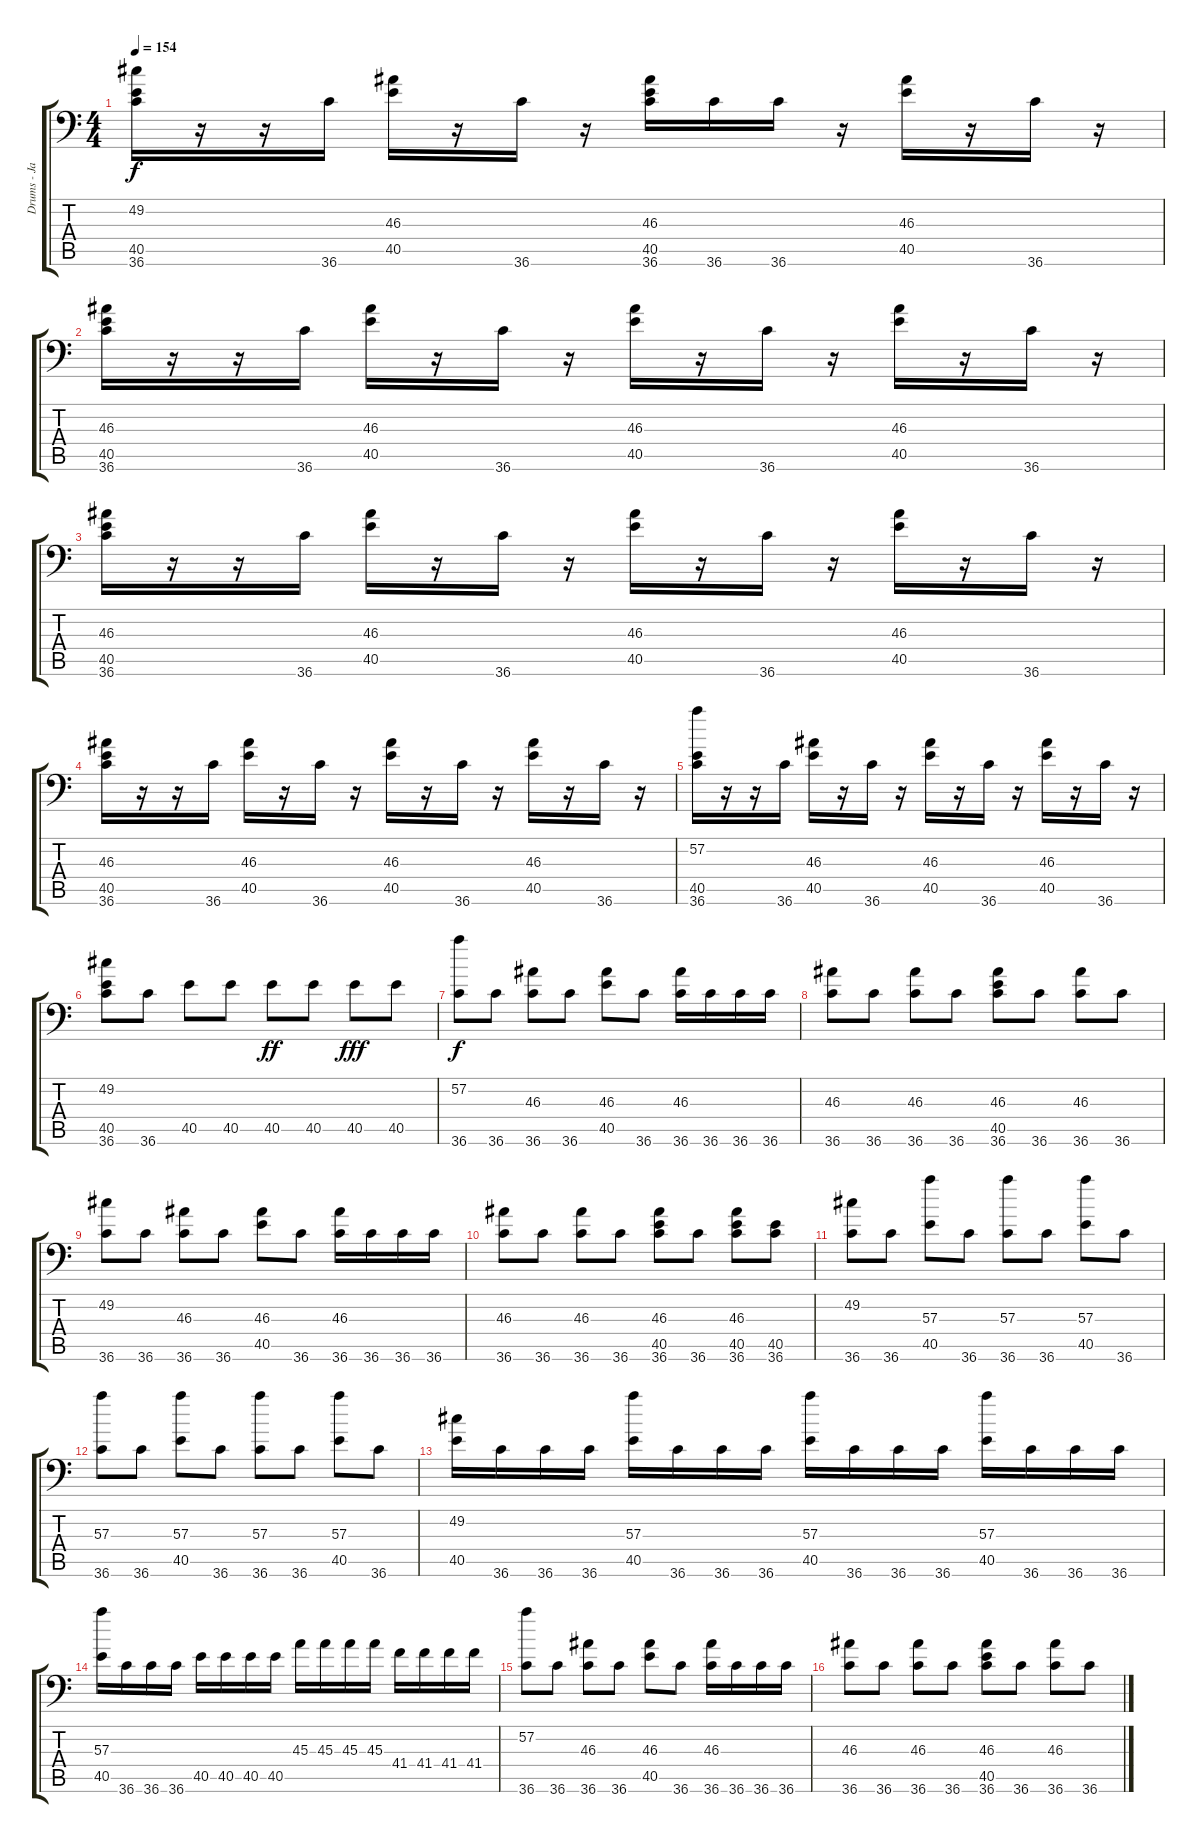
\track ("Drums - Jason" "Drums - Ja") {instrument acousticgrandpiano}
\staff {score tabs}
\tuning (C-1 C-1 C-1 C-1 C-1 C-1) {hide}
\ts (4 4)
\tempo 154
\clef f4
\ks c
(49.2 40.5 36.6).16{dy f} r.16 r.16 36.6.16 (46.3 40.5).16 r.16 36.6.16 r.16 (46.3 40.5 36.6).16 36.6.16 36.6.16 r.16 (46.3 40.5).16 r.16 36.6.16 r.16 |
(46.3 40.5 36.6).16 r.16 r.16 36.6.16 (46.3 40.5).16 r.16 36.6.16 r.16 (46.3 40.5).16 r.16 36.6.16 r.16 (46.3 40.5).16 r.16 36.6.16 r.16 |
(46.3 40.5 36.6).16 r.16 r.16 36.6.16 (46.3 40.5).16 r.16 36.6.16 r.16 (46.3 40.5).16 r.16 36.6.16 r.16 (46.3 40.5).16 r.16 36.6.16 r.16 |
(46.3 40.5 36.6).16 r.16 r.16 36.6.16 (46.3 40.5).16 r.16 36.6.16 r.16 (46.3 40.5).16 r.16 36.6.16 r.16 (46.3 40.5).16 r.16 36.6.16 r.16 |
(57.2 40.5 36.6).16 r.16 r.16 36.6.16 (46.3 40.5).16 r.16 36.6.16 r.16 (46.3 40.5).16 r.16 36.6.16 r.16 (46.3 40.5).16 r.16 36.6.16 r.16 |
(49.2 40.5 36.6).8 36.6.8 40.5.8 40.5.8 40.5.8{dy ff} 40.5.8 40.5.8{dy fff} 40.5.8 |
(57.2 36.6).8{dy f} 36.6.8 (46.3 36.6).8 36.6.8 (46.3 40.5).8 36.6.8 (46.3 36.6).16 36.6.16 36.6.16 36.6.16 |
(46.3 36.6).8 36.6.8 (46.3 36.6).8 36.6.8 (46.3 40.5 36.6).8 36.6.8 (46.3 36.6).8 36.6.8 |
(49.2 36.6).8 36.6.8 (46.3 36.6).8 36.6.8 (46.3 40.5).8 36.6.8 (46.3 36.6).16 36.6.16 36.6.16 36.6.16 |
(46.3 36.6).8 36.6.8 (46.3 36.6).8 36.6.8 (46.3 40.5 36.6).8 36.6.8 (46.3 40.5 36.6).8 (40.5 36.6).8 |
(49.2 36.6).8 36.6.8 (57.3 40.5).8 36.6.8 (57.3 36.6).8 36.6.8 (57.3 40.5).8 36.6.8 |
(57.3 36.6).8 36.6.8 (57.3 40.5).8 36.6.8 (57.3 36.6).8 36.6.8 (57.3 40.5).8 36.6.8 |
(49.2 40.5).16 36.6.16 36.6.16 36.6.16 (57.3 40.5).16 36.6.16 36.6.16 36.6.16 (57.3 40.5).16 36.6.16 36.6.16 36.6.16 (57.3 40.5).16 36.6.16 36.6.16 36.6.16 |
(57.3 40.5).16 36.6.16 36.6.16 36.6.16 40.5.16 40.5.16 40.5.16 40.5.16 45.3.16 45.3.16 45.3.16 45.3.16 41.4.16 41.4.16 41.4.16 41.4.16 |
(57.2 36.6).8 36.6.8 (46.3 36.6).8 36.6.8 (46.3 40.5).8 36.6.8 (46.3 36.6).16 36.6.16 36.6.16 36.6.16 |
(46.3 36.6).8 36.6.8 (46.3 36.6).8 36.6.8 (46.3 40.5 36.6).8 36.6.8 (46.3 36.6).8 36.6.8
